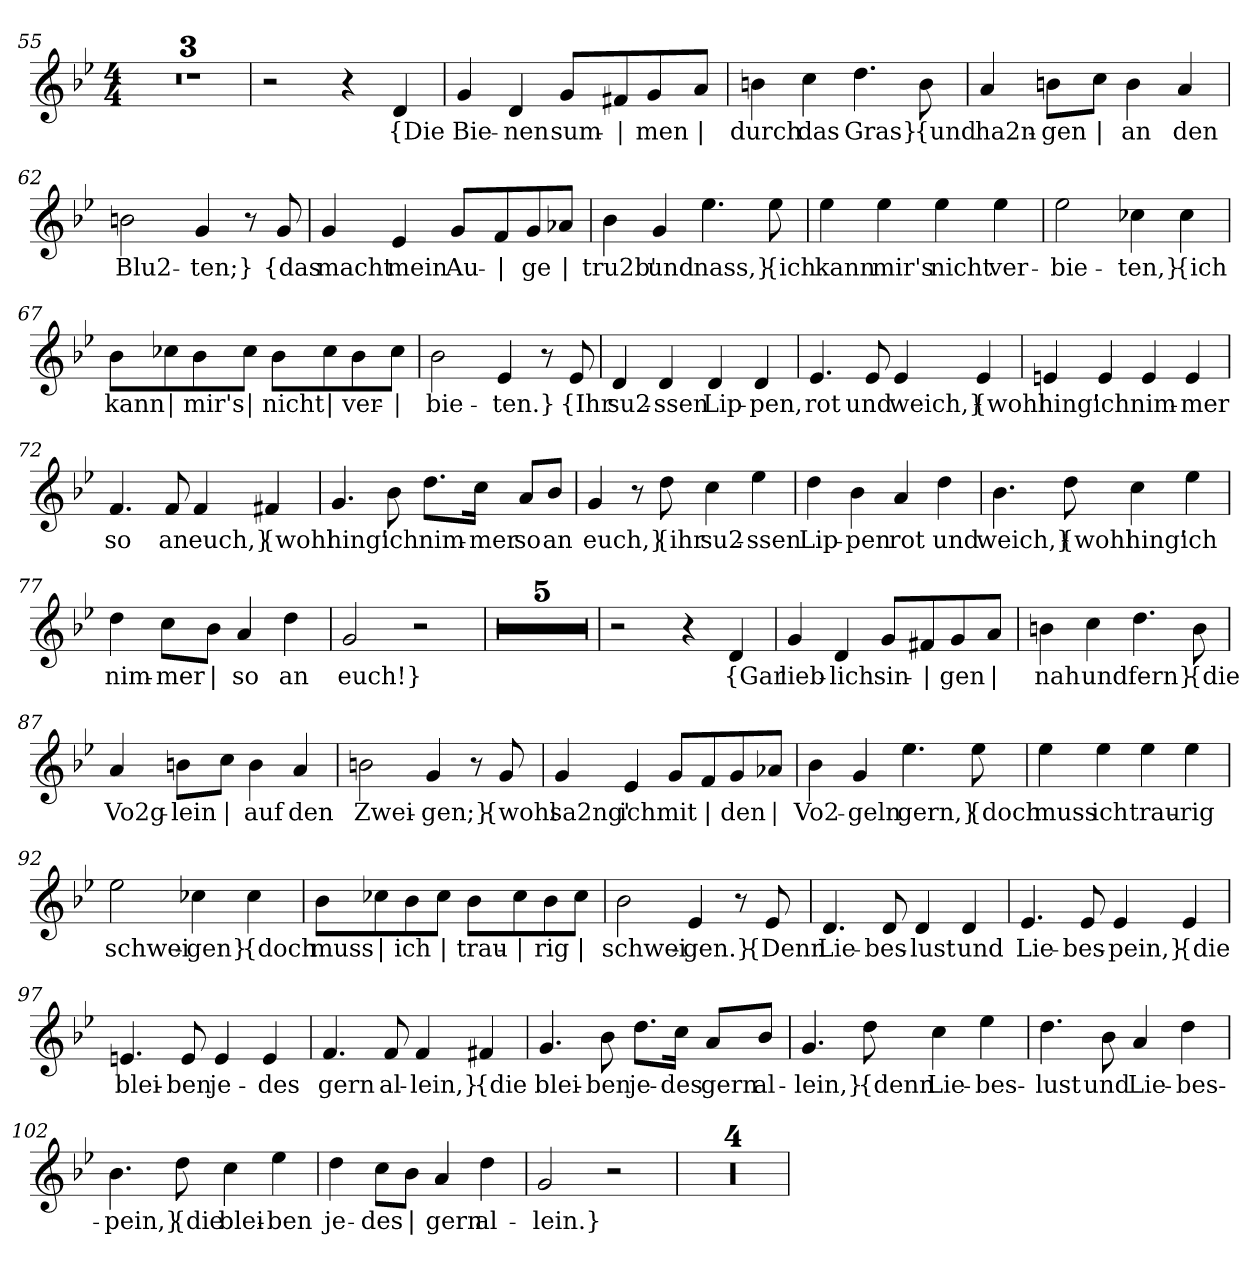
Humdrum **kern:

**kern	**text
*part1	*part1
*staff1	*staff1
*clefG2	*
*k[b-e-]	*
*M4/4	*
=55	=55
1r	.
=56	=56
1r	.
=57	=57
1r	.
=58	=58
2r	.
4r	.
!	!LO:LY:b
4d/	{Die
=59	=59
!	!LO:LY:b
4g/	Bie-
!	!LO:LY:b
4d/	-nen
!	!LO:LY:b
8g/L	sum-
!	!LO:LY:b
8f#X/	|
!	!LO:LY:b
8g/	-men
!	!LO:LY:b
8a/J	|
!!LO:LB:g=z
=60	=60
!	!LO:LY:b
4bn\	durch
!	!LO:LY:b
4cc\	das
!	!LO:LY:b
4.dd\	Gras}
!	!LO:LY:b
8b\	{und
=61	=61
!	!LO:LY:b
4a/	ha2n-
!	!LO:LY:b
8bn\L	-gen
!	!LO:LY:b
8cc\J	|
!	!LO:LY:b
4b\	an
!	!LO:LY:b
4a/	den
=62	=62
!	!LO:LY:b
2bn\	Blu2-
!	!LO:LY:b
4g/	-ten;}
8r	.
!	!LO:LY:b
8g/	{das
=63	=63
!	!LO:LY:b
4g/	macht
!	!LO:LY:b
4e-/	mein
!	!LO:LY:b
8g/L	Au-
!	!LO:LY:b
8f/	|
!	!LO:LY:b
8g/	-ge
!	!LO:LY:b
8a-X/J	|
!!LO:LB:g=z
=64	=64
!	!LO:LY:b
4b-\	tru2b'
!	!LO:LY:b
4g/	und
!	!LO:LY:b
4.ee-\	nass,}
!	!LO:LY:b
8ee-\	{ich
=65	=65
!	!LO:LY:b
4ee-\	kann
!	!LO:LY:b
4ee-\	mir's
!	!LO:LY:b
4ee-\	nicht
!	!LO:LY:b
4ee-\	ver-
=66	=66
!	!LO:LY:b
2ee-\	-bie-
!	!LO:LY:b
4cc-X\	-ten,}
!	!LO:LY:b
4cc-\	{ich
=67	=67
!	!LO:LY:b
8b-\L	kann
!	!LO:LY:b
8cc-X\	|
!	!LO:LY:b
8b-\	mir's
!	!LO:LY:b
8cc-\J	|
!	!LO:LY:b
8b-\L	nicht
!	!LO:LY:b
8cc-\	|
!	!LO:LY:b
8b-\	ver-
!	!LO:LY:b
8cc-\J	|
!!LO:LB:g=z
=68	=68
!	!LO:LY:b
2b-\	-bie-
!	!LO:LY:b
4e-/	-ten.}
8r	.
!	!LO:LY:b
8e-/	{Ihr
=69	=69
!	!LO:LY:b
4d/	su2-
!	!LO:LY:b
4d/	-ssen
!	!LO:LY:b
4d/	Lip-
!	!LO:LY:b
4d/	-pen,
=70	=70
!	!LO:LY:b
4.e-/	rot
!	!LO:LY:b
8e-/	und
!	!LO:LY:b
4e-/	weich,}
!	!LO:LY:b
4e-/	{wohl
=71	=71
!	!LO:LY:b
4en/	hing'
!	!LO:LY:b
4e/	ich
!	!LO:LY:b
4e/	nim-
!	!LO:LY:b
4e/	-mer
!!LO:LB:g=z
=72	=72
!	!LO:LY:b
4.f/	so
!	!LO:LY:b
8f/	an
!	!LO:LY:b
4f/	euch,}
!	!LO:LY:b
4f#X/	{wohl
=73	=73
!	!LO:LY:b
4.g/	hing'
!	!LO:LY:b
8b-\	ich
!	!LO:LY:b
8.dd\L	nim-
!	!LO:LY:b
16cc\Jk	-mer
!	!LO:LY:b
8a/L	so
!	!LO:LY:b
8b-/J	an
=74	=74
!	!LO:LY:b
4g/	euch,}
8r	.
!	!LO:LY:b
8dd\	{ihr
!	!LO:LY:b
4cc\	su2-
!	!LO:LY:b
4ee-\	-ssen
=75	=75
!	!LO:LY:b
4dd\	Lip-
!	!LO:LY:b
4b-\	-pen
!	!LO:LY:b
4a/	rot
!	!LO:LY:b
4dd\	und
!!LO:LB:g=z
=76	=76
!	!LO:LY:b
4.b-\	weich,}
!	!LO:LY:b
8dd\	{wohl
!	!LO:LY:b
4cc\	hing'
!	!LO:LY:b
4ee-\	ich
=77	=77
!	!LO:LY:b
4dd\	nim-
!	!LO:LY:b
8cc\L	-mer
!	!LO:LY:b
8b-\J	|
!	!LO:LY:b
4a/	so
!	!LO:LY:b
4dd\	an
=78	=78
!	!LO:LY:b
2g/	euch!}
2r	.
=79	=79
1r	.
=80	=80
1r	.
=81	=81
1r	.
=82	=82
1r	.
=83	=83
1r	.
=84	=84
2r	.
4r	.
!	!LO:LY:b
4d/	{Gar
!!LO:LB:g=z
=85	=85
!	!LO:LY:b
4g/	lieb-
!	!LO:LY:b
4d/	-lich
!	!LO:LY:b
8g/L	sin-
!	!LO:LY:b
8f#X/	|
!	!LO:LY:b
8g/	-gen
!	!LO:LY:b
8a/J	|
=86	=86
!	!LO:LY:b
4bn\	nah
!	!LO:LY:b
4cc\	und
!	!LO:LY:b
4.dd\	fern}
!	!LO:LY:b
8b\	{die
=87	=87
!	!LO:LY:b
4a/	Vo2g-
!	!LO:LY:b
8bn\L	-lein
!	!LO:LY:b
8cc\J	|
!	!LO:LY:b
4b\	auf
!	!LO:LY:b
4a/	den
=88	=88
!	!LO:LY:b
2bn\	Zwei-
!	!LO:LY:b
4g/	-gen;}
8r	.
!	!LO:LY:b
8g/	{wohl
!!LO:LB:g=z
=89	=89
!	!LO:LY:b
4g/	sa2ng'
!	!LO:LY:b
4e-/	ich
!	!LO:LY:b
8g/L	mit
!	!LO:LY:b
8f/	|
!	!LO:LY:b
8g/	den
!	!LO:LY:b
8a-X/J	|
=90	=90
!	!LO:LY:b
4b-\	Vo2-
!	!LO:LY:b
4g/	-geln
!	!LO:LY:b
4.ee-\	gern,}
!	!LO:LY:b
8ee-\	{doch
=91	=91
!	!LO:LY:b
4ee-\	muss
!	!LO:LY:b
4ee-\	ich
!	!LO:LY:b
4ee-\	trau-
!	!LO:LY:b
4ee-\	-rig
=92	=92
!	!LO:LY:b
2ee-\	schwei-
!	!LO:LY:b
4cc-X\	-gen}
!	!LO:LY:b
4cc-\	{doch
!!LO:LB:g=z
=93	=93
!	!LO:LY:b
8b-\L	muss
!	!LO:LY:b
8cc-X\	|
!	!LO:LY:b
8b-\	ich
!	!LO:LY:b
8cc-\J	|
!	!LO:LY:b
8b-\L	trau-
!	!LO:LY:b
8cc-\	|
!	!LO:LY:b
8b-\	-rig
!	!LO:LY:b
8cc-\J	|
=94	=94
!	!LO:LY:b
2b-\	schwei-
!	!LO:LY:b
4e-/	-gen.}
8r	.
!	!LO:LY:b
8e-/	{Denn
=95	=95
!	!LO:LY:b
4.d/	Lie-
!	!LO:LY:b
8d/	-bes-
!	!LO:LY:b
4d/	-lust
!	!LO:LY:b
4d/	und
=96	=96
!	!LO:LY:b
4.e-/	Lie-
!	!LO:LY:b
8e-/	-bes-
!	!LO:LY:b
4e-/	-pein,}
!	!LO:LY:b
4e-/	{die
!!LO:LB:g=z
=97	=97
!	!LO:LY:b
4.en/	blei-
!	!LO:LY:b
8e/	-ben
!	!LO:LY:b
4e/	je-
!	!LO:LY:b
4e/	-des
=98	=98
!	!LO:LY:b
4.f/	gern
!	!LO:LY:b
8f/	al-
!	!LO:LY:b
4f/	-lein,}
!	!LO:LY:b
4f#X/	{die
=99	=99
!	!LO:LY:b
4.g/	blei-
!	!LO:LY:b
8b-\	-ben
!	!LO:LY:b
8.dd\L	je-
!	!LO:LY:b
16cc\Jk	-des
!	!LO:LY:b
8a/L	gern
!	!LO:LY:b
8b-/J	al-
=100	=100
!	!LO:LY:b
4.g/	-lein,}
!	!LO:LY:b
8dd\	{denn
!	!LO:LY:b
4cc\	Lie-
!	!LO:LY:b
4ee-\	-bes-
!!LO:LB:g=z
=101	=101
!	!LO:LY:b
4.dd\	-lust
!	!LO:LY:b
8b-\	und
!	!LO:LY:b
4a/	Lie-
!	!LO:LY:b
4dd\	-bes-
=102	=102
!	!LO:LY:b
4.b-\	-pein,}
!	!LO:LY:b
8dd\	{die
!	!LO:LY:b
4cc\	blei-
!	!LO:LY:b
4ee-\	-ben
=103	=103
!	!LO:LY:b
4dd\	je-
!	!LO:LY:b
8cc\L	-des
!	!LO:LY:b
8b-\J	|
!	!LO:LY:b
4a/	gern
!	!LO:LY:b
4dd\	al-
=104	=104
!	!LO:LY:b
2g/	-lein.}
2r	.
=105	=105
1r	.
=106	=106
1r	.
=107	=107
1r	.
=108	=108
1r	.
=	=
*-	*-
